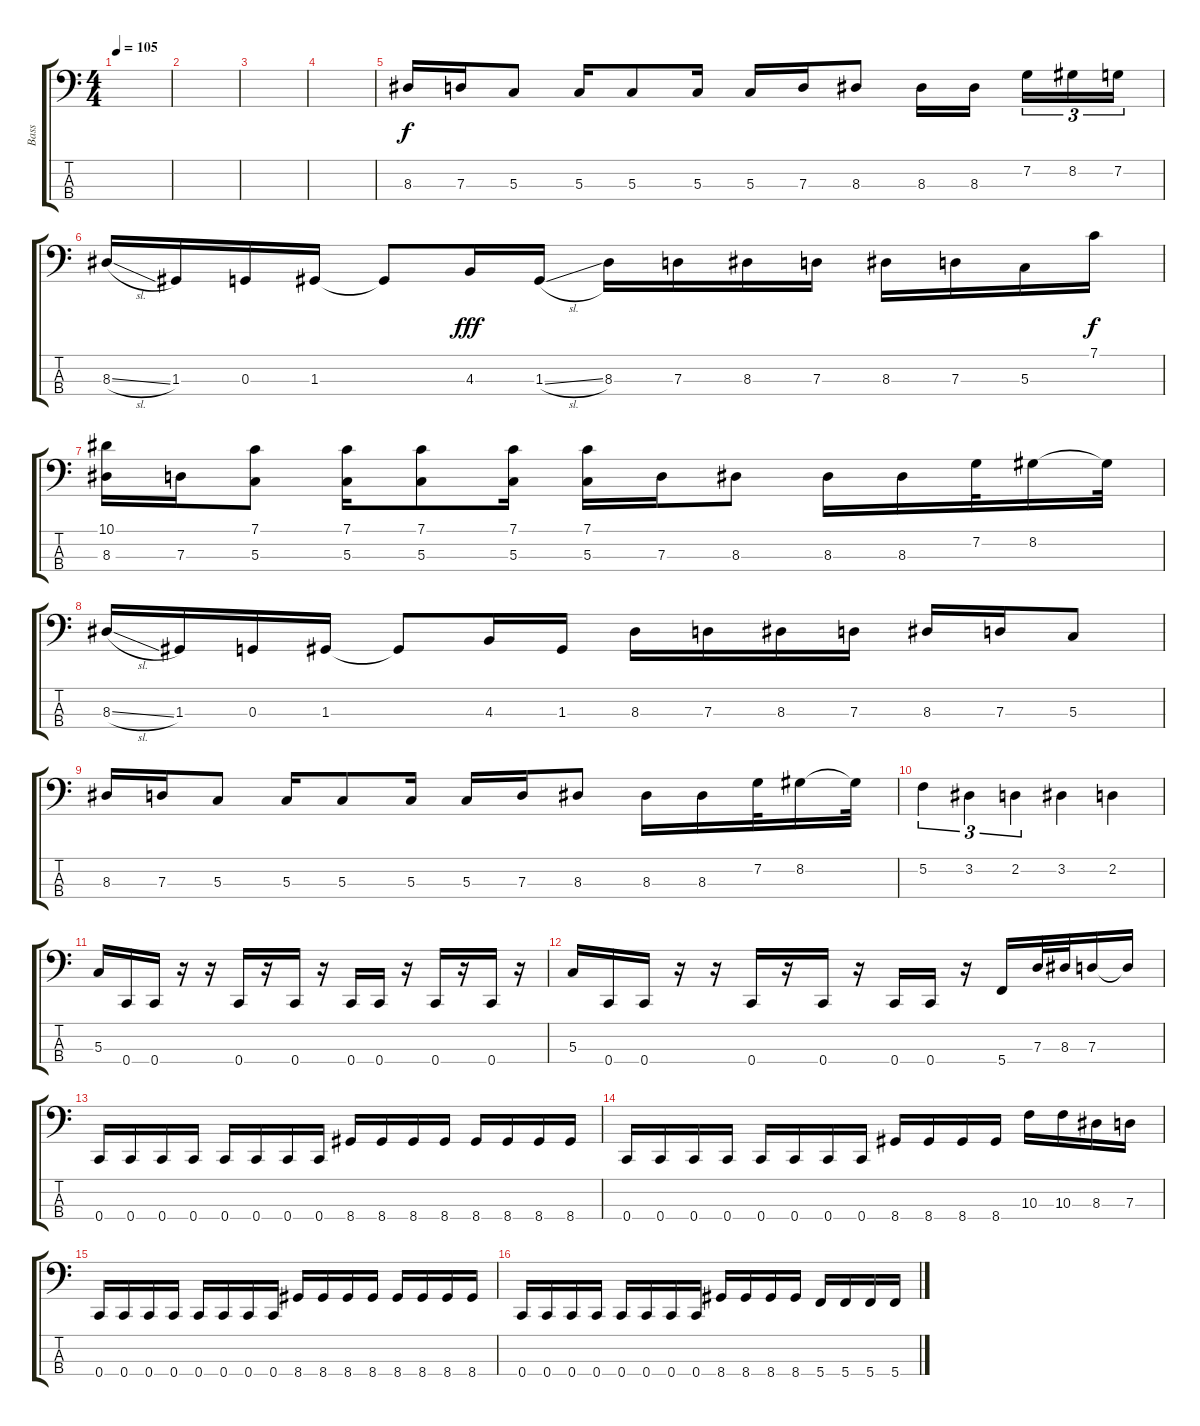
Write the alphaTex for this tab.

\track ("Bass" "Bass") {instrument electricbasspick}
\staff {score tabs}
\tuning (F2 C2 G1 C1) {hide}
\ts (4 4)
\tempo 105
\clef f4
\ks c
|
|
|
|
8.3.16 7.3.16 5.3.8 5.3.16 5.3.8 5.3.16 5.3.16 7.3.16 8.3.8 8.3.16 8.3.16{beam splitsecondary} 7.2.16{tu (3 2)} 8.2.16{tu (3 2)} 7.2.16{tu (3 2)} |
8.3{sl}.16 1.3.16 0.3.16 1.3.16 1.3{t}.8{dy f} 4.3.16{dy fff} 1.3{sl}.16 8.3.16 7.3.16 8.3.16 7.3.16 8.3.16 7.3.16 5.3.16 7.1.16{dy f} |
(10.1 8.3).16 7.3.16 (7.1 5.3).8 (7.1 5.3).16 (7.1 5.3).8 (7.1 5.3).16 (7.1 5.3).16 7.3.16 8.3.8 8.3.16 8.3.16 7.2.32 8.2.16 8.2{t}.32 |
8.3{sl}.16 1.3.16 0.3.16 1.3.16 1.3{t}.8 4.3.16 1.3.16 8.3.16 7.3.16 8.3.16 7.3.16 8.3.16 7.3.16 5.3.8 |
8.3.16 7.3.16 5.3.8 5.3.16 5.3.8 5.3.16 5.3.16 7.3.16 8.3.8 8.3.16 8.3.16 7.2.32 8.2.16 8.2{t}.32 |
5.2.4{tu (3 2)} 3.2.4{tu (3 2)} 2.2.4{tu (3 2)} 3.2.4 2.2.4 |
5.3.16{instrument electricbasspick} 0.4.16 0.4.16 r.16 r.16 0.4.16 r.16 0.4.16 r.16 0.4.16 0.4.16 r.16 0.4.16 r.16 0.4.16 r.16 |
5.3.16 0.4.16 0.4.16 r.16 r.16 0.4.16 r.16 0.4.16 r.16 0.4.16 0.4.16 r.16 5.4.16 7.3.32 8.3.32 7.3.16 7.3{t}.16 |
0.4.16 0.4.16 0.4.16 0.4.16 0.4.16 0.4.16 0.4.16 0.4.16 8.4.16 8.4.16 8.4.16 8.4.16 8.4.16 8.4.16 8.4.16 8.4.16 |
0.4.16 0.4.16 0.4.16 0.4.16 0.4.16 0.4.16 0.4.16 0.4.16 8.4.16 8.4.16 8.4.16 8.4.16 10.3.16 10.3.16 8.3.16 7.3.16 |
0.4.16 0.4.16 0.4.16 0.4.16 0.4.16 0.4.16 0.4.16 0.4.16 8.4.16 8.4.16 8.4.16 8.4.16 8.4.16 8.4.16 8.4.16 8.4.16 |
0.4.16 0.4.16 0.4.16 0.4.16 0.4.16 0.4.16 0.4.16 0.4.16 8.4.16 8.4.16 8.4.16 8.4.16 5.4.16 5.4.16 5.4.16 5.4.16
